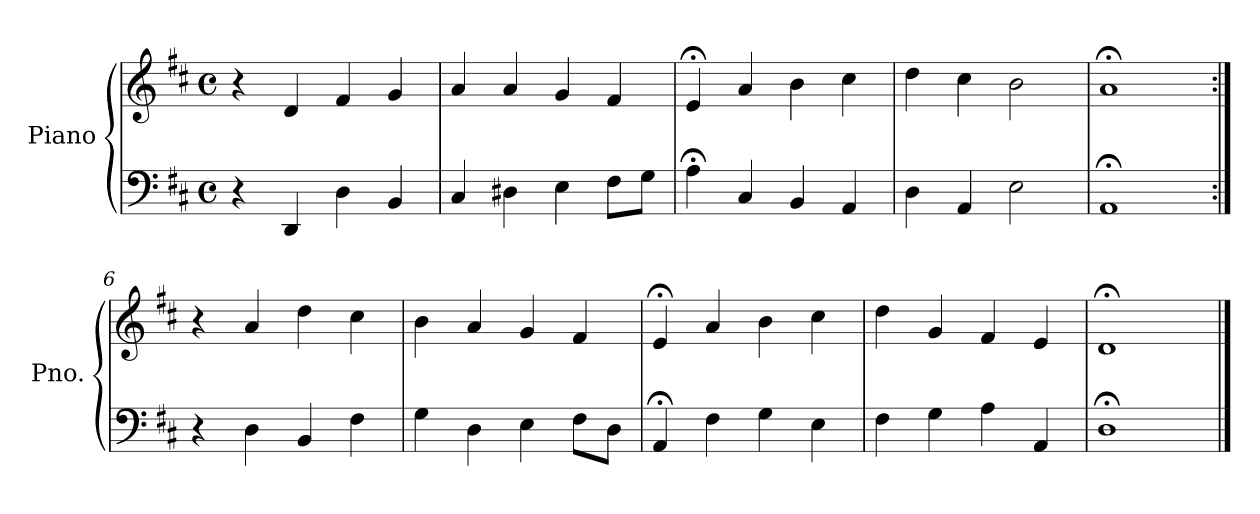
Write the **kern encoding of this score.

**kern	**kern
*part1	*part1
*staff2	*staff1
*I"Piano	*
*I'Pno.	*
*clefF4	*clefG2
*k[f#c#]	*k[f#c#]
*M4/4	*M4/4
*met(c)	*met(c)
=1	=1
4r	4r
4DD/	4d/
4D\	4f#/
4BB/	4g/
=2	=2
4C#/	4a/
4D#X\	4a/
4E\	4g/
8F#\L	4f#/
8G\J	.
=3	=3
4A;<\	4e;</
4C#/	4a/
4BB/	4b\
4AA/	4cc#\
=4	=4
4D\	4dd\
4AA/	4cc#\
2E\	2b\
=5	=5
1AA;<	1a;<
=6:|!	=6:|!
4r	4r
4D\	4a/
4BB/	4dd\
4F#\	4cc#\
=7	=7
4G\	4b\
4D\	4a/
4E\	4g/
8F#\L	4f#/
8D\J	.
!!LO:LB:g=z
=8	=8
4AA;</	4e;</
4F#\	4a/
4G\	4b\
4E\	4cc#\
=9	=9
4F#\	4dd\
4G\	4g/
4A\	4f#/
4AA/	4e/
=10	=10
1D;<	1d;<
==	==
*-	*-
